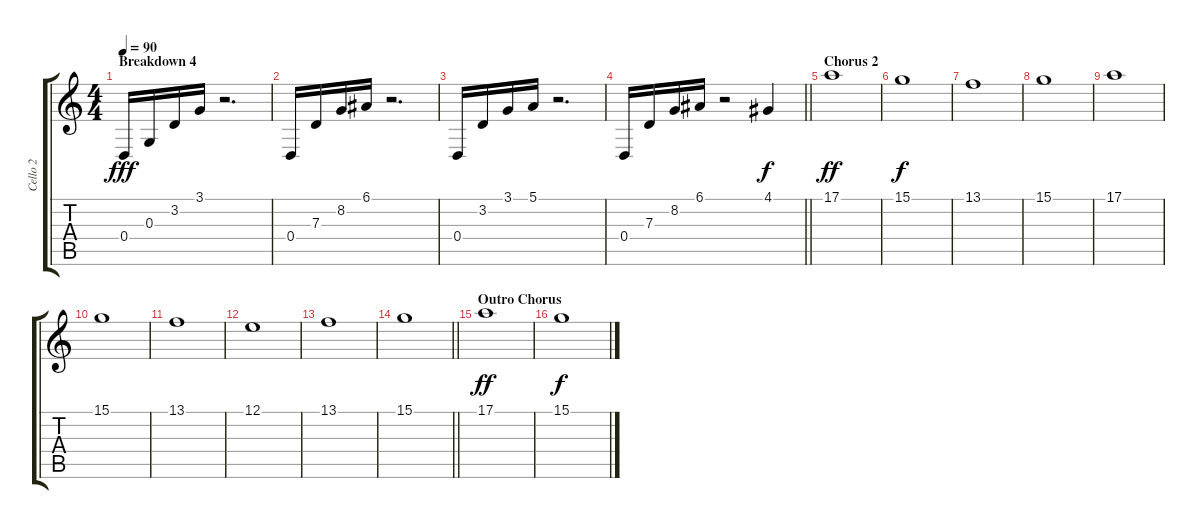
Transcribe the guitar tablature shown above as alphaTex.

\track ("Cello 2" "Cello 2") {instrument cello}
\staff {score tabs}
\tuning (E4 B3 G3 D3 A2 E2) {hide}
\ts (4 4)
\section ("" "Breakdown 4")
\tempo 90
\clef g2
\ks c
0.4.16{dy fff volume 16 instrument electricbasspick} 0.3.16 3.2.16 3.1.16 r.2{d} |
0.4.16 7.3.16 8.2.16 6.1.16 r.2{d} |
0.4.16 3.2.16 3.1.16 5.1.16 r.2{d} |
\barLineRight lightlight
0.4.16 7.3.16 8.2.16 6.1.16 r.2{volume 10 instrument stringensemble1} 4.1.4{dy f} |
\section ("" "Chorus 2")
17.1.1{dy ff volume 10 instrument stringensemble1} |
15.1.1{dy f} |
13.1.1 |
15.1.1 |
17.1.1 |
15.1.1 |
13.1.1 |
12.1.1 |
13.1.1 |
\barLineRight lightlight
15.1.1 |
\section ("" "Outro Chorus")
17.1.1{dy ff volume 10 instrument stringensemble1} |
15.1.1{dy f}
